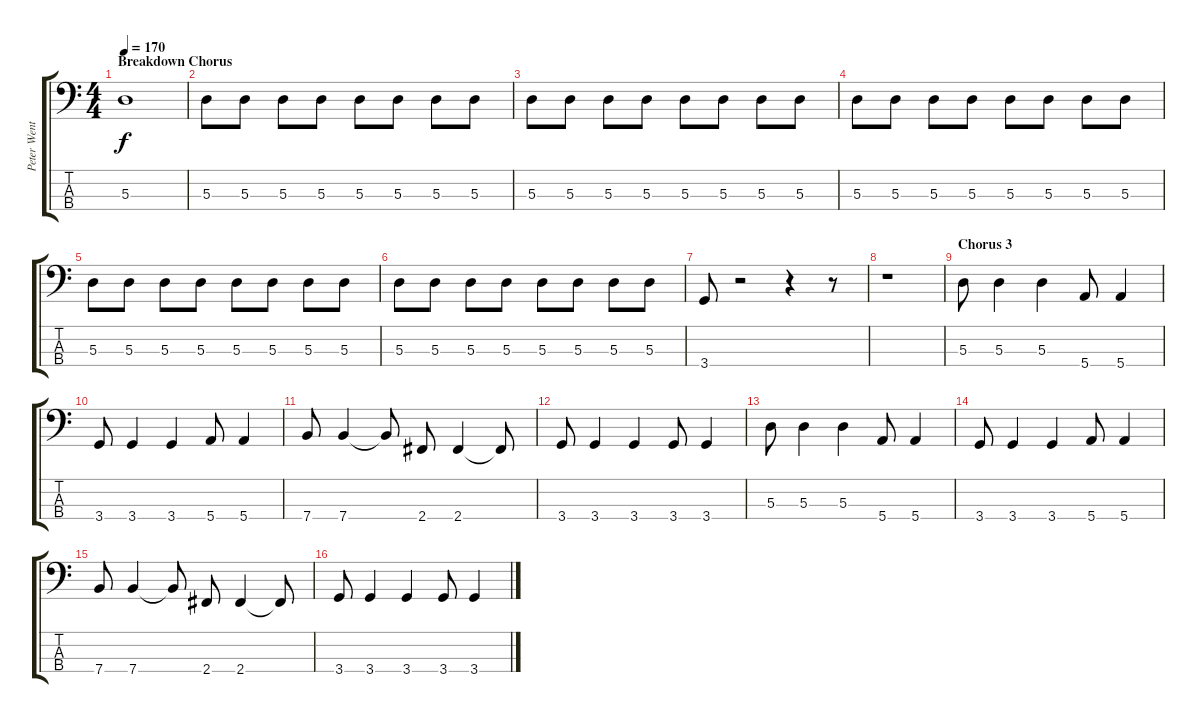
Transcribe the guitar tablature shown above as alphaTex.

\track ("Peter Wentz (Bass)" "Peter Went") {instrument electricbasspick}
\staff {score tabs}
\tuning (G2 D2 A1 E1) {hide}
\ts (4 4)
\section ("" "Breakdown Chorus")
\tempo 170
\clef f4
\ks c
5.3.1{dy f} |
5.3.8 5.3.8 5.3.8 5.3.8 5.3.8 5.3.8 5.3.8 5.3.8 |
5.3.8 5.3.8 5.3.8 5.3.8 5.3.8 5.3.8 5.3.8 5.3.8 |
5.3.8 5.3.8 5.3.8 5.3.8 5.3.8 5.3.8 5.3.8 5.3.8 |
5.3.8 5.3.8 5.3.8 5.3.8 5.3.8 5.3.8 5.3.8 5.3.8 |
5.3.8 5.3.8 5.3.8 5.3.8 5.3.8 5.3.8 5.3.8 5.3.8 |
3.4.8 r.2 r.4 r.8 |
r.1 |
\section ("" "Chorus 3")
5.3.8 5.3.4 5.3.4 5.4.8 5.4.4 |
3.4.8 3.4.4 3.4.4 5.4.8 5.4.4 |
7.4.8 7.4.4 7.4{t}.8 2.4.8 2.4.4 2.4{t}.8 |
3.4.8 3.4.4 3.4.4 3.4.8 3.4.4 |
5.3.8 5.3.4 5.3.4 5.4.8 5.4.4 |
3.4.8 3.4.4 3.4.4 5.4.8 5.4.4 |
7.4.8 7.4.4 7.4{t}.8 2.4.8 2.4.4 2.4{t}.8 |
3.4.8 3.4.4 3.4.4 3.4.8 3.4.4
